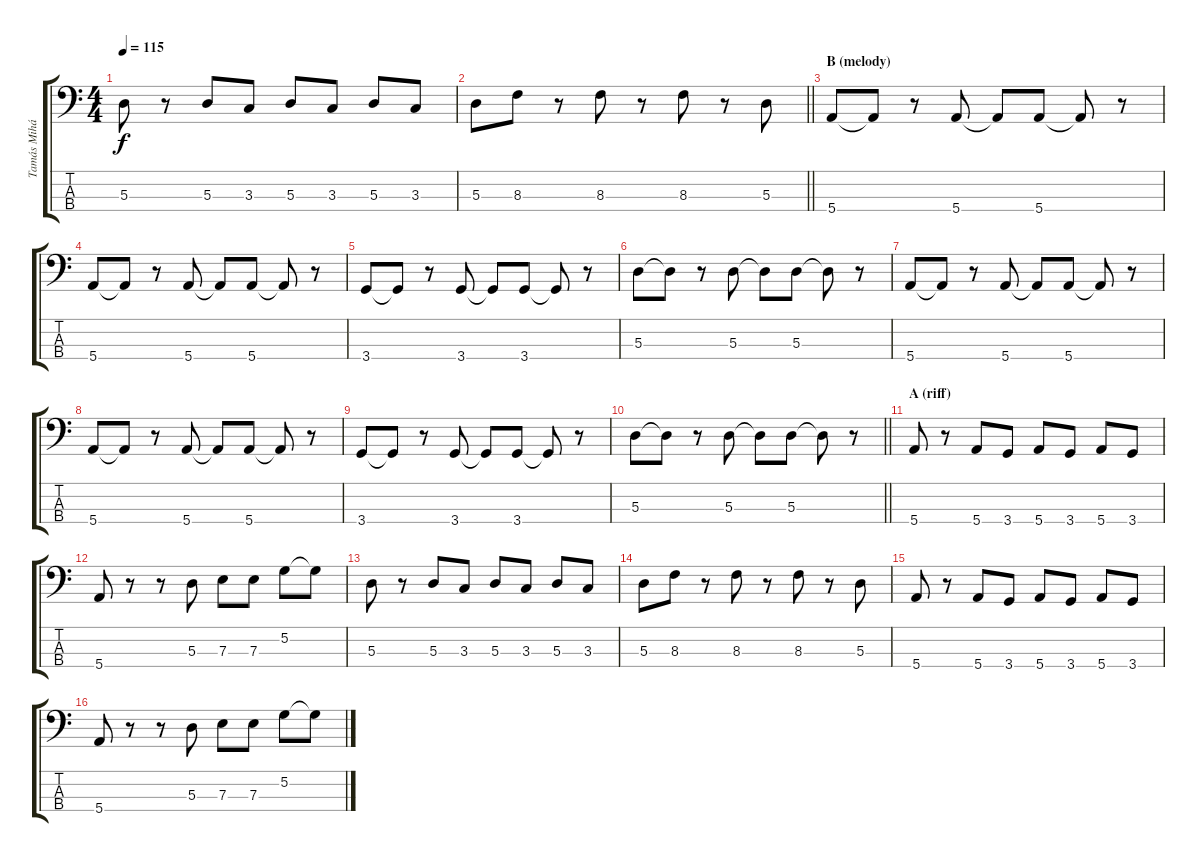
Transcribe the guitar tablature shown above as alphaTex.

\track ("Tamás Mihály \"Misi\" (Bass)" "Tamás Mihá") {instrument electricbassfinger}
\staff {score tabs}
\tuning (G2 D2 A1 E1) {hide}
\ts (4 4)
\tempo 115
\clef f4
\ks c
5.3.8{dy f} r.8 5.3.8 3.3.8 5.3.8 3.3.8 5.3.8 3.3.8 |
\barLineRight lightlight
5.3.8 8.3.8 r.8 8.3.8 r.8 8.3.8 r.8 5.3.8 |
\section ("" "B (melody)")
5.4.8 5.4{t}.8 r.8 5.4.8 5.4{t}.8 5.4.8 5.4{t}.8 r.8 |
5.4.8 5.4{t}.8 r.8 5.4.8 5.4{t}.8 5.4.8 5.4{t}.8 r.8 |
3.4.8 3.4{t}.8 r.8 3.4.8 3.4{t}.8 3.4.8 3.4{t}.8 r.8 |
5.3.8 5.3{t}.8 r.8 5.3.8 5.3{t}.8 5.3.8 5.3{t}.8 r.8 |
5.4.8 5.4{t}.8 r.8 5.4.8 5.4{t}.8 5.4.8 5.4{t}.8 r.8 |
5.4.8 5.4{t}.8 r.8 5.4.8 5.4{t}.8 5.4.8 5.4{t}.8 r.8 |
3.4.8 3.4{t}.8 r.8 3.4.8 3.4{t}.8 3.4.8 3.4{t}.8 r.8 |
\barLineRight lightlight
5.3.8 5.3{t}.8 r.8 5.3.8 5.3{t}.8 5.3.8 5.3{t}.8 r.8 |
\section ("" "A (riff)")
5.4.8 r.8 5.4.8 3.4.8 5.4.8 3.4.8 5.4.8 3.4.8 |
5.4.8 r.8 r.8 5.3.8 7.3.8 7.3.8 5.2.8 5.2{t}.8 |
5.3.8 r.8 5.3.8 3.3.8 5.3.8 3.3.8 5.3.8 3.3.8 |
5.3.8 8.3.8 r.8 8.3.8 r.8 8.3.8 r.8 5.3.8 |
5.4.8 r.8 5.4.8 3.4.8 5.4.8 3.4.8 5.4.8 3.4.8 |
5.4.8 r.8 r.8 5.3.8 7.3.8 7.3.8 5.2.8 5.2{t}.8
